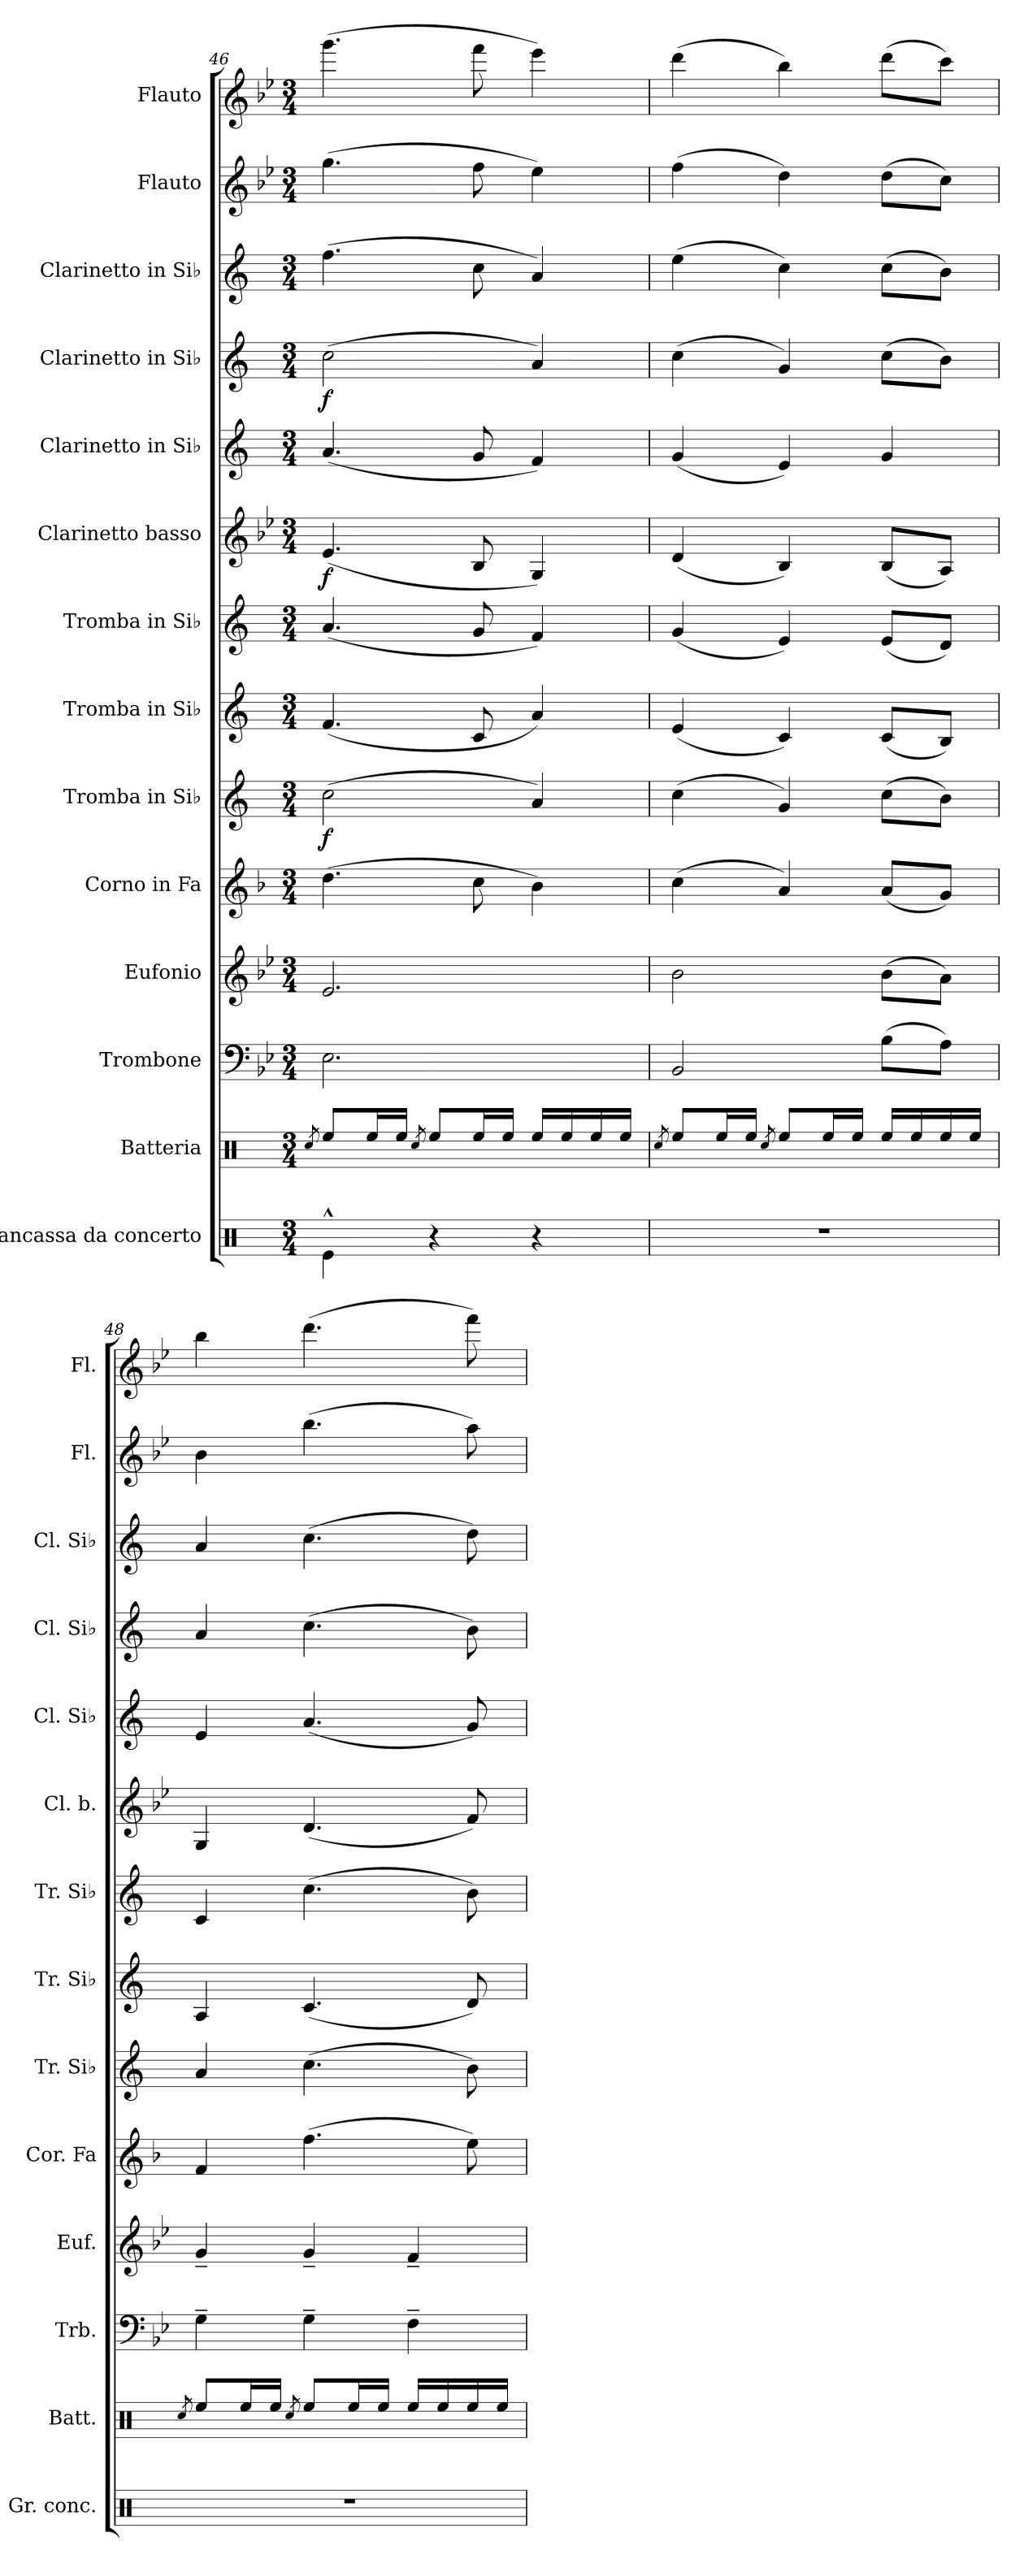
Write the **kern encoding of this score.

**kern	**kern	**kern	**kern	**kern	**kern	**dynam	**kern	**kern	**kern	**dynam	**kern	**kern	**dynam	**kern	**kern	**kern
*part14	*part13	*part12	*part11	*part10	*part9	*part9	*part8	*part7	*part6	*part6	*part5	*part4	*part4	*part3	*part2	*part1
*staff14	*staff13	*staff12	*staff11	*staff10	*staff9	*staff9	*staff8	*staff7	*staff6	*staff6	*staff5	*staff4	*staff4	*staff3	*staff2	*staff1
*I"Grancassa da concerto	*I"Batteria	*I"Trombone	*I"Eufonio	*I"Corno in Fa	*I"Tromba in Si♭	*	*I"Tromba in Si♭	*I"Tromba in Si♭	*I"Clarinetto basso	*	*I"Clarinetto in Si♭	*I"Clarinetto in Si♭	*	*I"Clarinetto in Si♭	*I"Flauto	*I"Flauto
*I'Gr. conc.	*I'Batt.	*I'Trb.	*I'Euf.	*I'Cor. Fa	*I'Tr. Si♭	*	*I'Tr. Si♭	*I'Tr. Si♭	*I'Cl. b.	*	*I'Cl. Si♭	*I'Cl. Si♭	*	*I'Cl. Si♭	*I'Fl.	*I'Fl.
*clefX	*clefX	*clefF4	*clefG2	*clefG2	*clefG2	*	*clefG2	*clefG2	*clefG2	*	*clefG2	*clefG2	*	*clefG2	*clefG2	*clefG2
*	*	*	*ITrd8c14	*ITrd4c7	*ITrd1c2	*	*ITrd1c2	*ITrd1c2	*ITrd8c14	*	*ITrd1c2	*ITrd1c2	*	*ITrd1c2	*	*
*k[]	*k[]	*k[b-e-]	*k[b-e-]	*k[b-e-]	*k[b-e-]	*	*k[b-e-]	*k[b-e-]	*k[b-e-]	*	*k[b-e-]	*k[b-e-]	*	*k[b-e-]	*k[b-e-]	*k[b-e-]
*M3/4	*M3/4	*M3/4	*M3/4	*M3/4	*M3/4	*	*M3/4	*M3/4	*M3/4	*	*M3/4	*M3/4	*	*M3/4	*M3/4	*M3/4
=46	=46	=46	=46	=46	=46	=46	=46	=46	=46	=46	=46	=46	=46	=46	=46	=46
.	8qRcc/	.	.	.	.	.	.	.	.	.	.	.	.	.	.	.
!	!	!	!	!	!	!LO:DY:b	!	!	!	!LO:DY:b	!	!	!LO:DY:b	!	!	!
4Re^^\	8Ree/L	2.E-\	2.E-/	(>4.g\	(>2b-\	f	(<4.e-/	(<4.g/	(<4.E-/	f	(<4.g/	(>2b-\	f	(>4.ee-\	(>4.gg\	(>4.ggg\
.	16Ree/L	.	.	.	.	.	.	.	.	.	.	.	.	.	.	.
.	16Ree/JJ	.	.	.	.	.	.	.	.	.	.	.	.	.	.	.
.	8qRcc/	.	.	.	.	.	.	.	.	.	.	.	.	.	.	.
4r	8Ree/L	.	.	.	.	.	.	.	.	.	.	.	.	.	.	.
.	16Ree/L	.	.	8f\	.	.	8B-/	8f/	8BB-/	.	8f/	.	.	8b-\	8ff\	8fff\
.	16Ree/JJ	.	.	.	.	.	.	.	.	.	.	.	.	.	.	.
4r	16Ree/LL	.	.	4e-\)	4g/)	.	4g/)	4e-/)	4GG/)	.	4e-/)	4g/)	.	4g/)	4ee-\)	4eee-\)
.	16Ree/	.	.	.	.	.	.	.	.	.	.	.	.	.	.	.
.	16Ree/	.	.	.	.	.	.	.	.	.	.	.	.	.	.	.
.	16Ree/JJ	.	.	.	.	.	.	.	.	.	.	.	.	.	.	.
=47	=47	=47	=47	=47	=47	=47	=47	=47	=47	=47	=47	=47	=47	=47	=47	=47
.	8qRcc/	.	.	.	.	.	.	.	.	.	.	.	.	.	.	.
2.r	8Ree/L	2BB-/	2B-\	(>4f\	(>4b-\	.	(<4d/	(<4f/	(<4D/	.	(<4f/	(>4b-\	.	(>4dd\	(>4ff\	(>4ddd\
.	16Ree/L	.	.	.	.	.	.	.	.	.	.	.	.	.	.	.
.	16Ree/JJ	.	.	.	.	.	.	.	.	.	.	.	.	.	.	.
.	8qRcc/	.	.	.	.	.	.	.	.	.	.	.	.	.	.	.
.	8Ree/L	.	.	4d/)	4f/)	.	4B-/)	4d/)	4BB-/)	.	4d/)	4f/)	.	4b-\)	4dd\)	4bb-\)
.	16Ree/L	.	.	.	.	.	.	.	.	.	.	.	.	.	.	.
.	16Ree/JJ	.	.	.	.	.	.	.	.	.	.	.	.	.	.	.
.	16Ree/LL	(>8B-\L	(>8B-\L	(<8d/L	(>8b-\L	.	(<8B-/L	(<8d/L	(<8BB-/L	.	4f/	(>8b-\L	.	(>8b-\L	(>8dd\L	(>8ddd\L
.	16Ree/	.	.	.	.	.	.	.	.	.	.	.	.	.	.	.
.	16Ree/	8A\J)	8A\J)	8c/J)	8a\J)	.	8A/J)	8c/J)	8AA/J)	.	.	8a\J)	.	8a\J)	8cc\J)	8ccc\J)
.	16Ree/JJ	.	.	.	.	.	.	.	.	.	.	.	.	.	.	.
!!LO:PB:g=z
=48	=48	=48	=48	=48	=48	=48	=48	=48	=48	=48	=48	=48	=48	=48	=48	=48
.	8qRcc/	.	.	.	.	.	.	.	.	.	.	.	.	.	.	.
2.r	8Ree/L	4G~\	4G~/	4B-/	4g/	.	4G/	4B-/	4GG/	.	4d/	4g/	.	4g/	4b-\	4bb-\
.	16Ree/L	.	.	.	.	.	.	.	.	.	.	.	.	.	.	.
.	16Ree/JJ	.	.	.	.	.	.	.	.	.	.	.	.	.	.	.
.	8qRcc/	.	.	.	.	.	.	.	.	.	.	.	.	.	.	.
.	8Ree/L	4G~\	4G~/	(>4.b-\	(>4.b-\	.	(<4.B-/	(>4.b-\	(<4.D/	.	(<4.g/	(>4.b-\	.	(>4.b-\	(>4.bb-\	(>4.ddd\
.	16Ree/L	.	.	.	.	.	.	.	.	.	.	.	.	.	.	.
.	16Ree/JJ	.	.	.	.	.	.	.	.	.	.	.	.	.	.	.
.	16Ree/LL	4F~\	4F~/	.	.	.	.	.	.	.	.	.	.	.	.	.
.	16Ree/	.	.	.	.	.	.	.	.	.	.	.	.	.	.	.
.	16Ree/	.	.	8a\)	8a\)	.	8c/)	8a\)	8F/)	.	8f/)	8a\)	.	8cc\)	8aa\)	8fff\)
.	16Ree/JJ	.	.	.	.	.	.	.	.	.	.	.	.	.	.	.
=	=	=	=	=	=	=	=	=	=	=	=	=	=	=	=	=
*-	*-	*-	*-	*-	*-	*-	*-	*-	*-	*-	*-	*-	*-	*-	*-	*-
